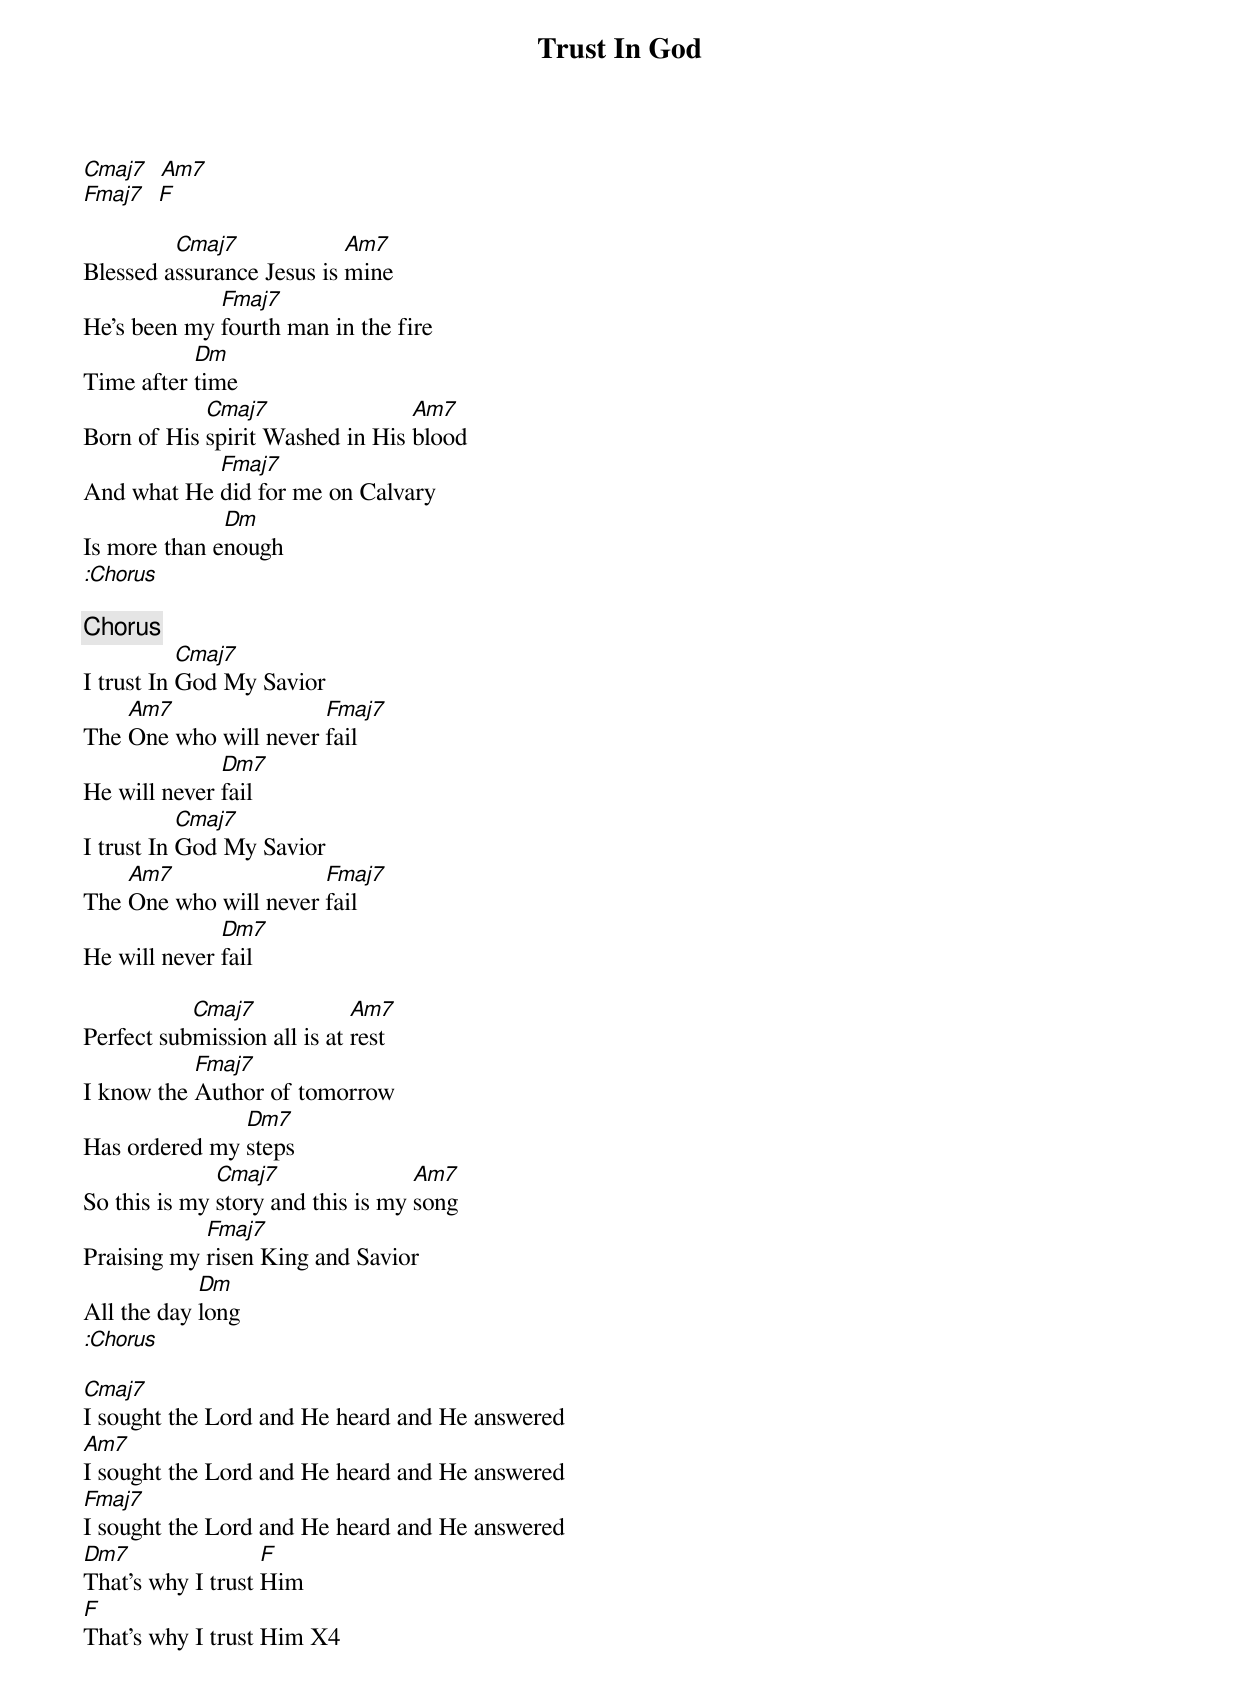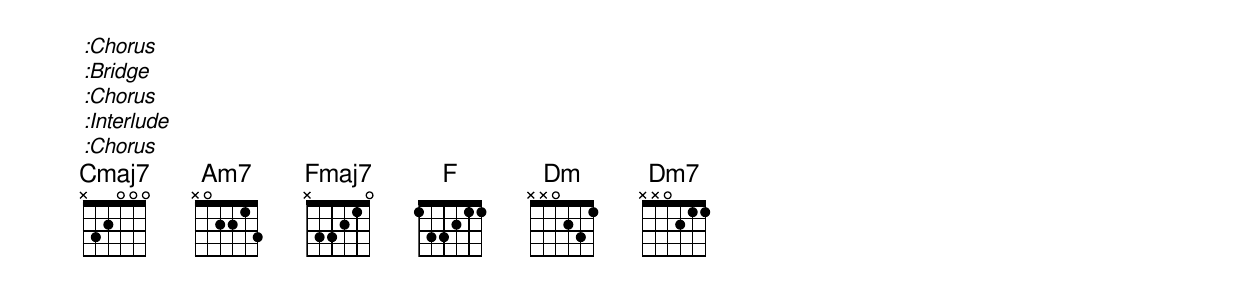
{Title: Trust In God}
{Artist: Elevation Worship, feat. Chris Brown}

{Intro/Interlude}
[Cmaj7]  [Am7]
[Fmaj7]  [F]

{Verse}
Blessed a[Cmaj7]ssurance Jesus is [Am7]mine
He's been my [Fmaj7]fourth man in the fire
Time after [Dm]time
Born of His [Cmaj7]spirit Washed in His [Am7]blood
And what He [Fmaj7]did for me on Calvary
Is more than e[Dm]nough
[:Chorus]

{Chorus}
I trust In [Cmaj7]God My Savior
The [Am7]One who will never [Fmaj7]fail
He will never [Dm7]fail
I trust In [Cmaj7]God My Savior
The [Am7]One who will never [Fmaj7]fail
He will never [Dm7]fail

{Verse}
Perfect sub[Cmaj7]mission all is at [Am7]rest
I know the [Fmaj7]Author of tomorrow
Has ordered my [Dm7]steps
So this is my [Cmaj7]story and this is my [Am7]song
Praising my [Fmaj7]risen King and Savior
All the day [Dm]long
[:Chorus]

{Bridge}
[Cmaj7]I sought the Lord and He heard and He answered
[Am7]I sought the Lord and He heard and He answered
[Fmaj7]I sought the Lord and He heard and He answered
[Dm7]That's why I trust [F]Him
[F]That's why I trust Him X4
[:Chorus]
[:Bridge]
[:Chorus]
[:Interlude]
[:Chorus]
